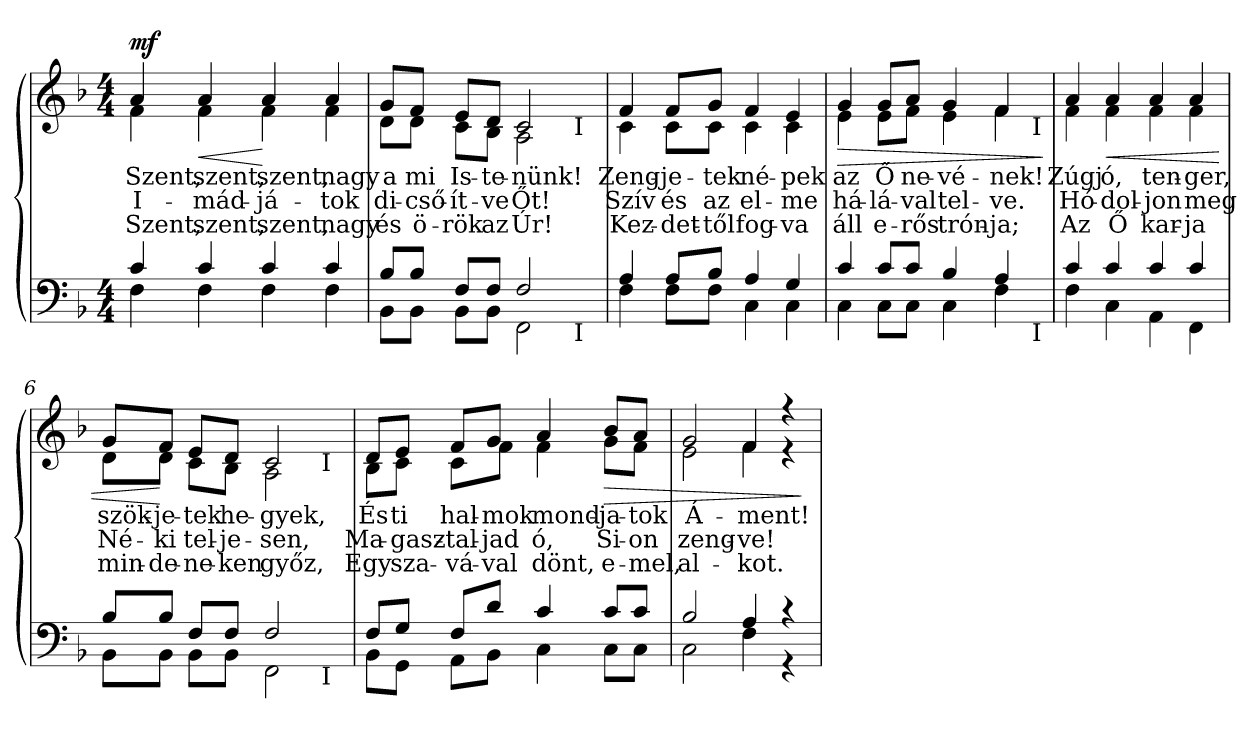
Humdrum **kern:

**kern	**kern	**text	**text	**text	**dynam
*part2	*part1	*part1	*part1	*part1	*part1
*staff2	*staff1	*staff1	*staff1	*staff1	*staff1
*clefF4	*clefG2	*	*	*	*
*k[b-]	*k[b-]	*	*	*	*
*F:	*F:	*	*	*	*
*M4/4	*M4/4	*	*	*	*
=1	=1	=1	=1	=1	=1
*^	*	*	*	*	*
!	!	!LO:TX:a:B:t=Elevato	!	!	!	!
!	!	!	!LO:LY:b	!LO:LY:b	!LO:LY:b	!LO:DY:b
*	*	*^	*	*	*	*
4c/	4F\	4a/	4f\	Szent,	I-	Szent,	mf
!	!	!	!	!LO:LY:b	!LO:LY:b	!LO:LY:b	!LO:HP:b
4c/	4F\	4a/	4f\	szent,	-mád-	szent,	<
!	!	!	!	!LO:LY:b	!LO:LY:b	!LO:LY:b	!
4c/	4F\	4a/	4f\	szent,	-já-	szent,	[
!	!	!	!	!LO:LY:b	!LO:LY:b	!LO:LY:b	!
4c/	4F\	4a/	4f\	nagy	-tok	nagy	.
*	*	*v	*v	*	*	*	*
=2	=2	=2	=2	=2	=2	=2
*	*	*^	*	*	*	*
!	!	!	!	!LO:LY:b	!LO:LY:b	!LO:LY:b	!
*	*^	*	*^	*	*	*	*
8B-/L	8BB-\L	2ryy	8g/L	8d\L	2ryy	a	di-	és	.
!	!	!	!	!	!	!LO:LY:b	!LO:LY:b	!LO:LY:b	!
8B-/J	8BB-\J	.	8f/J	8d\J	.	mi	-cső-	ö-	.
!	!	!	!	!	!	!LO:LY:b	!LO:LY:b	!LO:LY:b	!
8F/L	8BB-\L	.	8e/L	8c\L	.	Is-	-ít-	-rök	.
!	!	!	!	!	!	!LO:LY:b	!LO:LY:b	!LO:LY:b	!
8F/J	8BB-\J	.	8d/J	8B-\J	.	-te-	-ve	az	.
!	!	!	!	!	!	!LO:LY:b	!LO:LY:b	!LO:LY:b	!
2F/	2FF\	4ryy	2c/	2A\	4ryy	-nünk!	Őt!	Úr!	.
.	.	16ryy	.	.	16ryy	.	.	.	.
!	!	!	!	!	!LO:TX:b:t=I	!	!	!	!
!	!	!LO:TX:b:t=I	!	!	!	!	!	!	!
.	.	8.ryy	.	.	8.ryy	.	.	.	.
*	*v	*v	*	*	*	*	*	*	*
*	*	*v	*v	*v	*	*	*	*
=3	=3	=3	=3	=3	=3	=3
*	*^	*^	*	*	*	*
*	*	*	*	*^	*	*	*	*
!	!	!	!	!	!	!LO:LY:b	!LO:LY:b	!LO:LY:b	!
*	*v	*v	*	*	*	*	*	*	*
*	*	*	*v	*v	*	*	*	*
4A/	4F\	4f/	4c\	Zeng-	Szív	Kez-	.
!	!	!	!	!LO:LY:b	!LO:LY:b	!LO:LY:b	!
8A/L	8F\L	8f/L	8c\L	-je-	és	-det-	.
!	!	!	!	!LO:LY:b	!LO:LY:b	!LO:LY:b	!
8B-/J	8F\J	8g/J	8c\J	-tek	az	-től	.
!	!	!	!	!LO:LY:b	!LO:LY:b	!LO:LY:b	!
4A/	4C\	4f/	4c\	né-	el-	fog-	.
!	!	!	!	!LO:LY:b	!LO:LY:b	!LO:LY:b	!
4G/	4C\	4e/	4c\	-pek	-me	-va	.
*	*	*v	*v	*	*	*	*
=4	=4	=4	=4	=4	=4	=4
*	*	*^	*	*	*	*
!	!	!	!	!LO:LY:b	!LO:LY:b	!LO:LY:b	!LO:HP:b
*	*^	*	*^	*	*	*	*
4c/	4C\	2ryy	4g/	4e\	2ryy	az	há-	áll	>
!	!	!	!	!	!	!LO:LY:b	!LO:LY:b	!LO:LY:b	!
8c/L	8C\L	.	8g/L	8e\L	.	Ő	-lá-	e-	.
!	!	!	!	!	!	!LO:LY:b	!LO:LY:b	!LO:LY:b	!
8c/J	8C\J	.	8a/J	8f\J	.	ne-	-val	-rős	.
!	!	!	!	!	!	!LO:LY:b	!LO:LY:b	!LO:LY:b	!
4B-/	4C\	4ryy	4g/	4e\	4ryy	-vé-	tel-	trón-	.
!	!	!	!	!	!	!LO:LY:b	!LO:LY:b	!LO:LY:b	!
4A/	4F\	8ryy	4f/	4f\	8ryy	-nek!	-ve.	-ja;	.
.	.	32ryy	.	.	32ryy	.	.	.	.
!	!	!	!	!	!LO:TX:b:t=I	!	!	!	!
!	!	!LO:TX:b:t=I	!	!	!	!	!	!	!
.	.	16.ryy	.	.	16.ryy	.	.	.	.
.	.	.	.	.	.	.	.	.	]
*	*v	*v	*	*	*	*	*	*	*
*	*	*v	*v	*v	*	*	*	*
!!LO:LB:g=z
=5	=5	=5	=5	=5	=5	=5
*	*^	*^	*	*	*	*
*	*	*	*	*^	*	*	*	*
!	!	!	!	!	!	!LO:LY:b	!LO:LY:b	!LO:LY:b	!
*	*v	*v	*	*	*	*	*	*	*
*	*	*	*v	*v	*	*	*	*
4c/	4F\	4a/	4f\	Zúgj	Hó-	Az	.
!	!	!	!	!LO:LY:b	!LO:LY:b	!LO:LY:b	!LO:HP:b
4c/	4C\	4a/	4f\	ó,	-dol-	Ő	<
!	!	!	!	!LO:LY:b	!LO:LY:b	!LO:LY:b	!
4c/	4AA\	4a/	4f\	ten-	-jon	kar-	.
!	!	!	!	!LO:LY:b	!LO:LY:b	!LO:LY:b	!
4c/	4FF\	4a/	4f\	-ger,	meg	-ja	.
*	*	*v	*v	*	*	*	*
=6	=6	=6	=6	=6	=6	=6
*	*	*^	*	*	*	*
!	!	!	!	!LO:LY:b	!LO:LY:b	!LO:LY:b	!
*	*^	*	*^	*	*	*	*
8B-/L	8BB-\L	2ryy	8g/L	8d\L	2ryy	szök-	Né-	min-	.
!	!	!	!	!	!	!LO:LY:b	!LO:LY:b	!LO:LY:b	!
8B-/J	8BB-\J	.	8f/J	8d\J	.	-je-	-ki	-de-	[
!	!	!	!	!	!	!LO:LY:b	!LO:LY:b	!LO:LY:b	!
8F/L	8BB-\L	.	8e/L	8c\L	.	-tek	tel-	-ne-	.
!	!	!	!	!	!	!LO:LY:b	!LO:LY:b	!LO:LY:b	!
8F/J	8BB-\J	.	8d/J	8B-\J	.	he-	-je-	-ken	.
!	!	!	!	!	!	!LO:LY:b	!LO:LY:b	!LO:LY:b	!
2F/	2FF\	4ryy	2c/	2A\	4ryy	-gyek,	-sen,	győz,	.
.	.	16ryy	.	.	16ryy	.	.	.	.
!	!	!	!	!	!LO:TX:b:t=I	!	!	!	!
!	!	!LO:TX:b:t=I	!	!	!	!	!	!	!
.	.	8.ryy	.	.	8.ryy	.	.	.	.
*	*v	*v	*	*	*	*	*	*	*
*	*	*v	*v	*v	*	*	*	*
=7	=7	=7	=7	=7	=7	=7
*	*^	*^	*	*	*	*
*	*	*	*	*^	*	*	*	*
!	!	!	!	!	!	!LO:LY:b	!LO:LY:b	!LO:LY:b	!
*	*v	*v	*	*	*	*	*	*	*
*	*	*	*v	*v	*	*	*	*
8F/L	8BB-\L	8d/L	8B-\L	És	Ma-	Egy	.
!	!	!	!	!LO:LY:b	!LO:LY:b	!LO:LY:b	!
8G/J	8GG\J	8e/J	8c\J	ti	-gasz-	sza-	.
!	!	!	!	!LO:LY:b	!LO:LY:b	!LO:LY:b	!
8F/L	8AA\L	8f/L	8c\L	hal-	-tal-	-vá-	.
!	!	!	!	!LO:LY:b	!LO:LY:b	!LO:LY:b	!
8d/J	8BB-\J	8g/J	8f\J	-mok	-jad	-val	.
!	!	!	!	!LO:LY:b	!LO:LY:b	!LO:LY:b	!
4c/	4C\	4a/	4f\	mond-	ó,	dönt,	.
!	!	!	!	!LO:LY:b	!LO:LY:b	!LO:LY:b	!LO:HP:b
8c/L	8C\L	8b-/L	8g\L	-ja-	Si-	e-	>
!	!	!	!	!LO:LY:b	!LO:LY:b	!LO:LY:b	!
8c/J	8C\J	8a/J	8f\J	-tok	-on	-mel,	.
=8	=8	=8	=8	=8	=8	=8	=8
!	!	!	!	!LO:LY:b	!LO:LY:b	!LO:LY:b	!
2B-/	2C\	2g/	2e\	Á-	zeng-	al-	.
!	!	!	!	!LO:LY:b	!LO:LY:b	!LO:LY:b	!
4A/	4F\	4f/	4f\	-ment!	-ve!	-kot.	.
4r	4r	4r	4r	.	.	.	.
*v	*v	*	*	*	*	*	*
*	*v	*v	*	*	*	*
.	.	.	.	.	]
=	=	=	=	=	=
*-	*-	*-	*-	*-	*-
